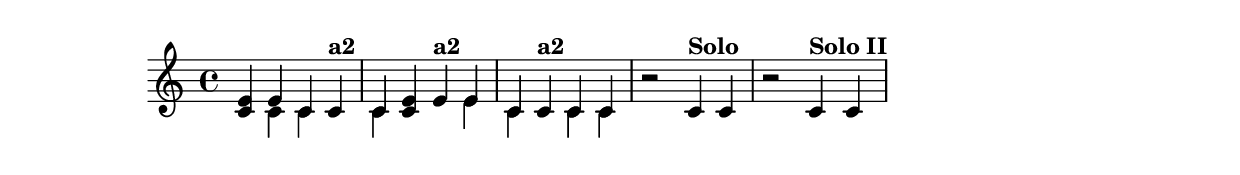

\header {
  texidoc ="Overrides for the part-combiner, affecting only one moment.
  The @code{partcombine...Once} override applies only to one moment, after which the
  old override -- if any -- is in effect again.
"
}

\layout { ragged-right = ##t }

\version "2.14.0"

mI = \relative c' {
	e4 e \partcombineApartOnce c c |
	\partcombineApart c \partcombineChordsOnce e e e |
	c \partcombineUnisonoOnce c c c |
	\partcombineAutomatic \partcombineSoloIOnce r2 c4 c |
	\partcombineSoloIIOnce R1 |
}
mII = \relative c' {
	c4 \partcombineApartOnce c c c |
	c c \partcombineAutomaticOnce e e |
	c c c c |
	R1 |
	r2 c4 c |
}

\score {
	\new Staff \partcombine \mI \mII
}
